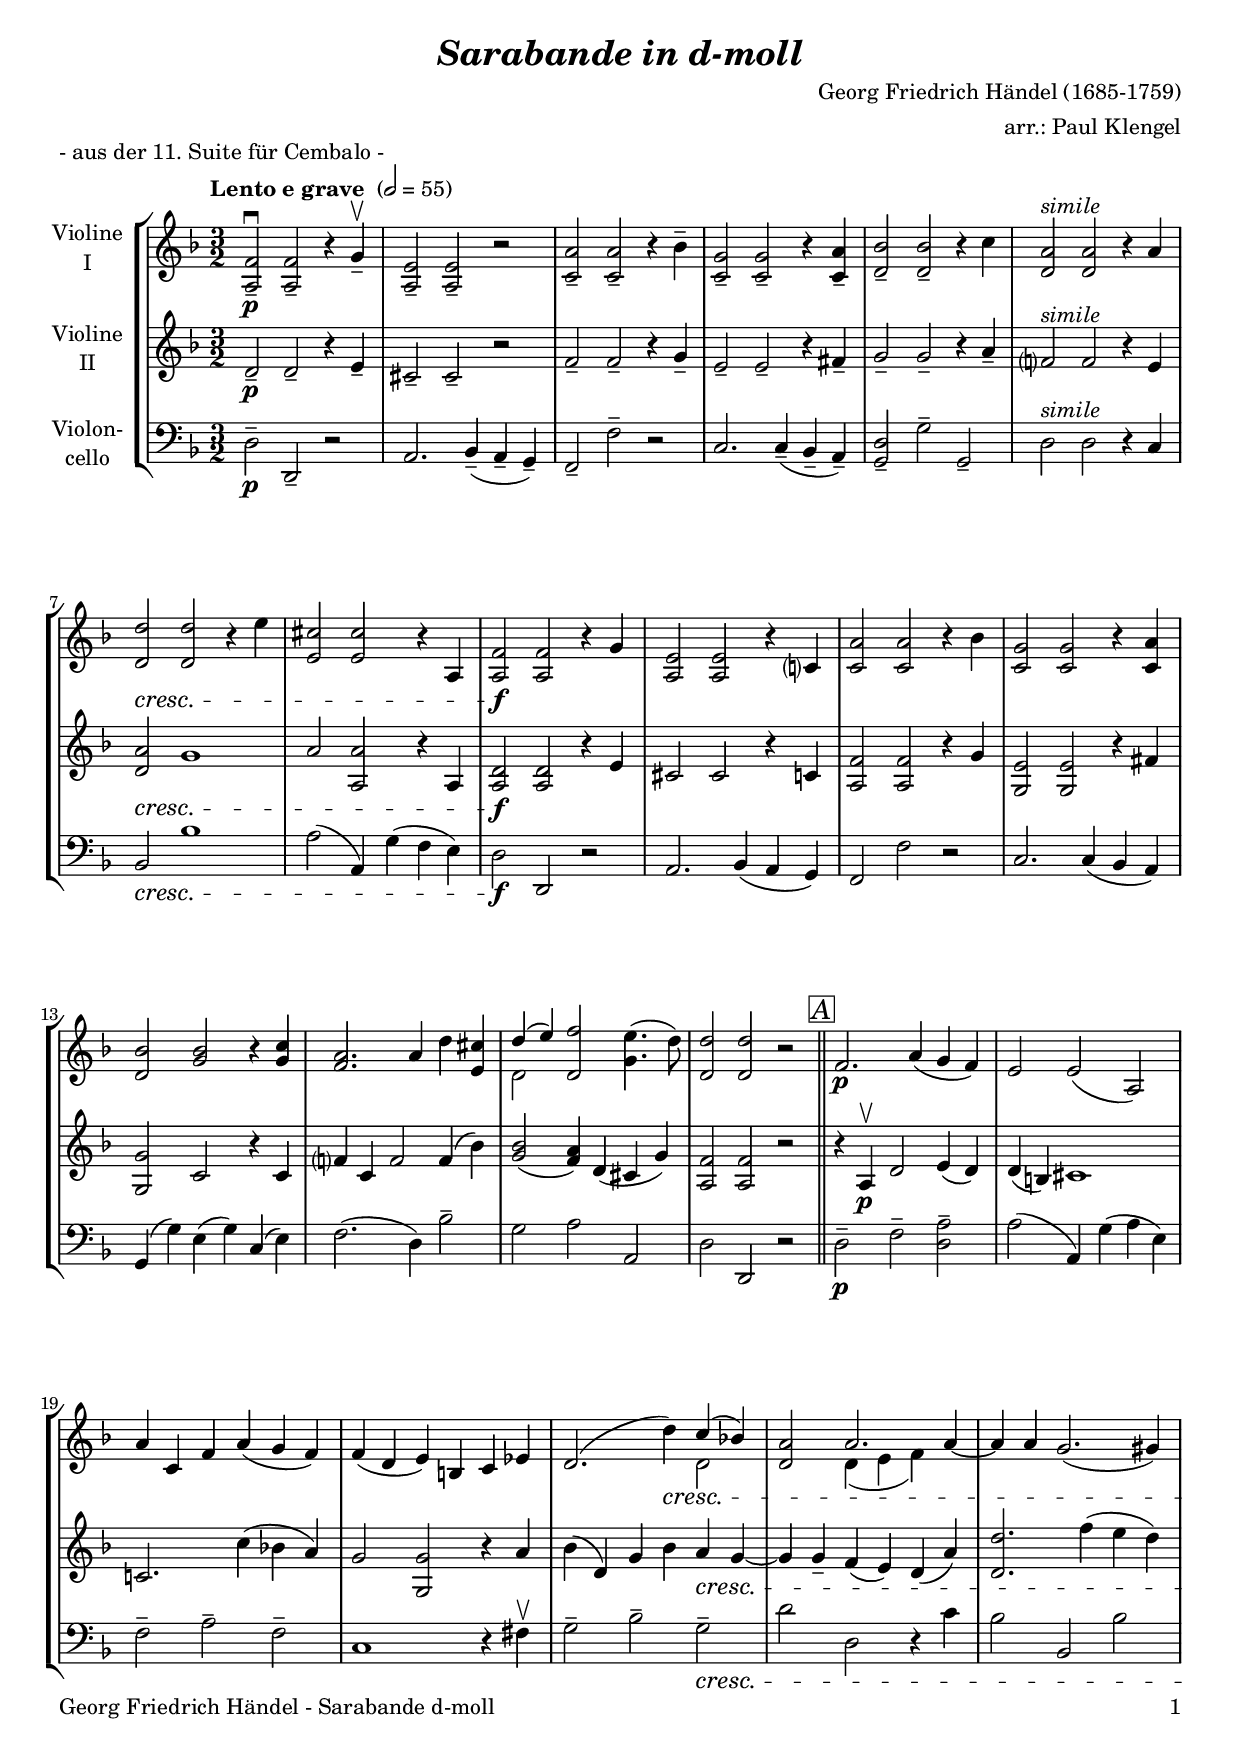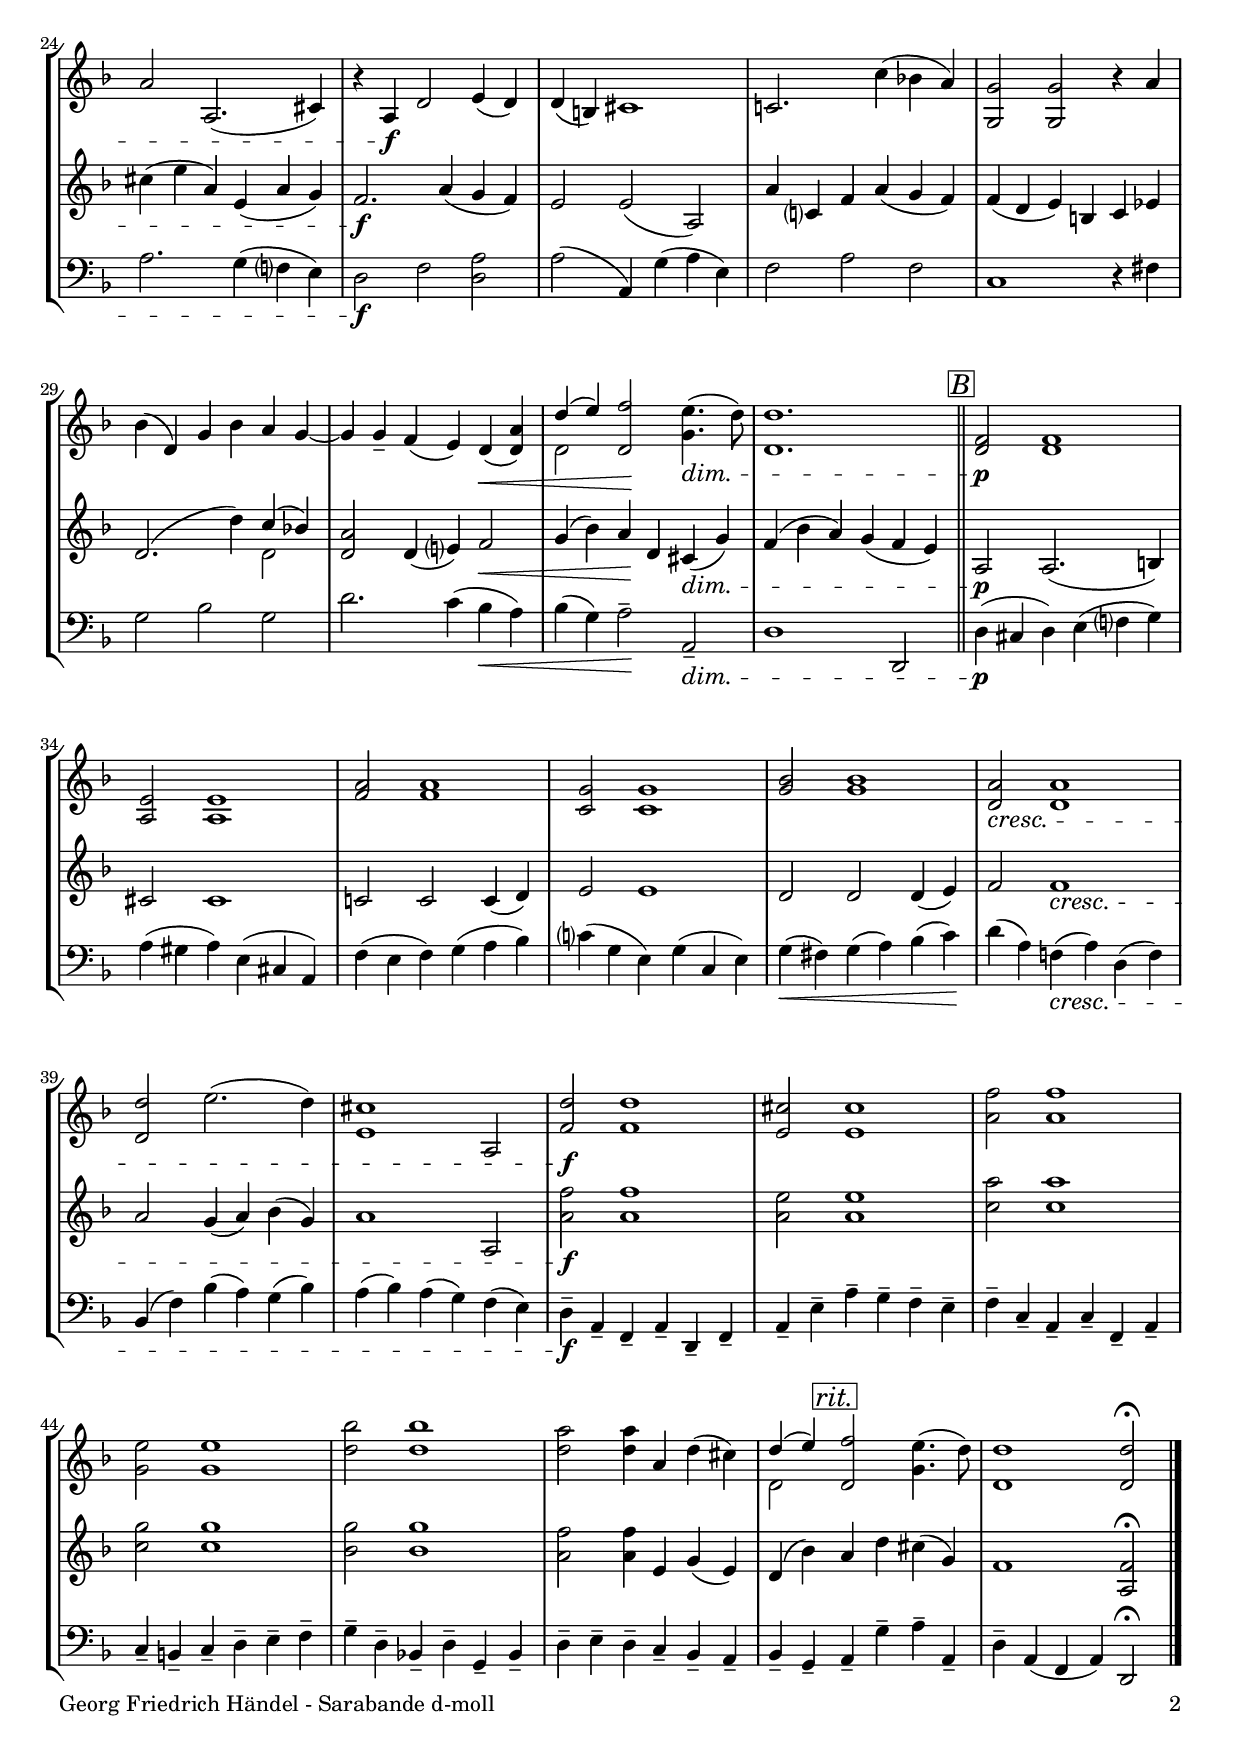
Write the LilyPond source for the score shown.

\version "2.20.2"
\include "deutsch.ly"

#(set-global-staff-size 19)

\header {
  title     = \markup \bold \italic "Sarabande in d-moll"
  composer  = "Georg Friedrich Händel (1685-1759)"
  arranger  = "arr.: Paul Klengel"
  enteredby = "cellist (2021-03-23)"
  piece     = "- aus der 11. Suite für Cembalo -"
}


voiceconsts = {
  \key d \minor
  \time 3/2
  \clef "treble"
%  \numericTimeSignature
  \compressEmptyMeasures
  % Set default beaming for all staves
%  \set Timing.beamExceptions = #'()
%  \set Timing.baseMoment     = #(ly:make-moment 1 4)
%  \set Timing.beatStructure  = #'(1 1 1)
  \tempo "Lento e grave " 2=55
}

micl = "clarinet"
mifl = "flute"
miob = "oboe"
mifh = "french horn"
misx = "tenor sax"
mist = "string ensemble 1"
mivl = "violin"
miba = "cello"

boxa = { \bar "||" \mark \markup \box \italic "A" }
boxb = { \bar "||" \mark \markup \box \italic "B" }
boxc = { \bar "||" \mark \markup \box \italic "C" }
boxd = { \bar "||" \mark \markup \box \italic "D" }

gcod = \mark \markup \musicglyph "scripts.coda"
gseg = \mark \markup \musicglyph "scripts.segno"
rit  = \mark \markup \box \italic "rit."
simi = \markup \italic "simile"
toco = \mark \markup { \lower #1 "al Coda " { \musicglyph #"scripts.coda"} }

va = \relative c' {
  \voiceconsts

  <a f'>2--\downbow\p <a f'>-- r4 g'--\upbow
  <a, e'>2-- <a e'>-- r
  <c a'>-- <c a'>-- r4 b'--
  <c, g'>2-- <c g'>-- r4 <c a'>--
  <d b'>2-- <d b'>-- r4 c'

  <d, a'>2^\simi <d a'> r4 a'
  <d, d'>2\cresc <d d'> r4 e'
  <e, cis'>2 <e cis'> r4 a,
  <a f'>2\f <a f'> r4 g'
  <a, e'>2 <a e'> r4 c?

  <c a'>2 <c a'> r4 b'
  <c, g'>2 <c g'> r4 <c a'>
  <d b'>2 <g b> r4 <g c>
  <f a>2. a4 d <e, cis'>
  << { d'( e) } \\ d,2 >> <d f'> <g e'>4.( d'8)
  <d, d'>2 <d d'> r \boxa

  f2.\p a4( g f)
  e2 e( a,)
  a'4 c, f a( g f)
  f( d e) h c es
  d2.( d'4)\cresc << { c( b!) } \\ d,2 >>

  <d a'> << a'2. \\ { d,4( e f) } >> a~
  a a g2.( gis4)
  a2 a,2.( cis4)
  r a\f d2 e4( d)
  d( h) cis1
  c!2. c'4( b! a)

  <g, g'>2 <g g'> r4 a'
  b( d,) g b a g~
  g g-- f( e) d(\< <d a'>)
  << { d'( e) } \\ d,2 >> <d f'>\! <g e'>4.(\dim d'8)
  <d, d'>1. \boxb

  <d f>2\p <d f>1
  <a e'>2 <a e'>1
  <f' a>2 <f a>1
  <c g'>2 <c g'>1
  <g' b>2 <g b>1
  <d a'>2\cresc <d a'>1
  <d d'>2 e'2.( d4)
  <e, cis'>1 a,2
  <f' d'>\f <f d'>1

  <e cis'>2 <e cis'>1
  <a f'>2 <a f'>1
  <g e'>2 <g e'>1
  <d' b'>2 <d b'>1
  <d a'>2 <d a'>4 a d( cis)
  << { d( e) } \\ d,2 >> \rit <d f'> <g e'>4.( d'8)
  <d, d'>1 <d d'>2\fermata \bar "|."
}

vb = \relative c' {
  \voiceconsts

  d2--\p d-- r4 e--
  cis2-- cis-- r
  f-- f-- r4 g--
  e2-- e-- r4 fis--
  g2-- g-- r4 a--

  f?2^\simi f r4 e
  <d a'>2\cresc g1
  a2 <a, a'> r4 a
  <a d>2\f <a d> r4 e'
  cis2 cis r4 c

  <a f'>2 <a f'> r4 g'
  <g, e'>2 <g e'> r4 fis'
  <g, g'>2 c2 r4 c
  f? c f2 f4( b)
  <g b>2( <f a>4) d( cis g')

  <a, f'>2 <a f'> r \boxa
  r4 a\upbow\p d2 e4( d)
  d( h) cis1
  c!2. c'4( b! a)
  g2 <g, g'> r4 a'

  b( d,) g b a\cresc g~
  g g-- f( e) d( a')
  <d, d'>2. f'4( e d)
  cis( e a,) e( a g)
  f2.\f a4( g f)

  e2 e( a,)
  a'4 c,? f a( g f)
  f( d e) h c es
  d2.( d'4) << { c( b!) } \\ d,2 >>
  <d a'> d4( e?) f2\<

  g4( b) a\! d, cis(\dim g')
  f( b a) g( f e) \boxb
  a,2\p a2.( h4)
  cis2 cis1
  c!2 c c4( d)

  e2 e1
  d2 d d4( e)
  f2 f1\cresc
  a2 g4( a) b( g)
  a1 a,2
  <a' f'>\f <a f'>1
  <a e'>2 <a e'>1

  <c a'>2 <c a'>1
  <c g'>2 <c g'>1
  <b g'>2 <b g'>1
  <a f'>2 <a f'>4 e g( e)
  d( b') \rit a d cis( g)
  f1 <a, f'>2\fermata \bar "|."
}

vc = \relative c {
  \voiceconsts
  \clef "bass"

  d2--\p d,-- r
  a'2. b4(-- a-- g)--
  f2-- f'-- r
  c2. c4(-- b-- a)--
  <g d'>2-- g'-- g,--

  d'^\simi d r4 c
  b2\cresc b'1
  a2( a,4) g'( f e)
  d2\f d, r
  a'2. b4( a g)
  f2 f' r

  c2. c4( b a)
  g( g') e( g) c,( e)
  f2.( d4) b'2--
  g a a,
  d d, r \boxa

  d'--\p f-- <d a'>--
  a'( a,4) g'( a e)
  f2-- a-- f--
  c1 r4 fis\upbow
  g2-- b-- g--\cresc
  d' d, r4 c'

  b2 b, b'
  a2. g4( f? e)
  d2\f f <d a'>
  a'( a,4) g'( a e)
  f2 a f
  c1 r4 fis

  g2 b g
  d'2. c4( b\< a)
  b( g) a2--\! a,--\dim
  d1 d,2 \boxb
  d'4(\p cis d) e( f? g)

  a( gis a) e( cis a)
  f'( e f) g( a b)
  c?( g e) g( c, e)
  g(\< fis) g( a) b( c)\!
  d( a) f!(\cresc a) d,( f)

  b,( f') b( a) g( b)
  a( b) a( g) f( e)
  d--\f a-- f-- a-- d,-- f--
  a-- e'-- a-- g-- f-- e--
  f-- c-- a-- c-- f,-- a--

  c-- h-- c-- d-- e-- f--
  g-- d-- b!-- d-- g,-- b--
  d-- e-- d-- c-- b-- a--
  b-- g-- \rit a-- g'-- a-- a,--
  d-- a( f a) d,2\fermata \bar "|."
}


music = \new StaffGroup <<
      \new Staff {
	\set Staff.midiInstrument = \mivl
	\set Staff.instrumentName = \markup \center-column { "Violine" "I" }
	\transpose d d { \va }
      }

      \new Staff {
	\set Staff.midiInstrument = \mivl
	\set Staff.instrumentName = \markup \center-column { "Violine" "II" }
	\transpose d d { \vb }
      }

      \new Staff {
	\set Staff.midiInstrument = \miba
	\set Staff.instrumentName = \markup \center-column { "Violon-" "cello" }
	\transpose d d { \vc }
      }
>>

\book {
   \paper {
    print-page-number = ##t
    print-first-page-number = ##t
    ragged-last-bottom = ##f
    oddHeaderMarkup = \markup \null
    evenHeaderMarkup = \markup \null
    oddFooterMarkup = \markup {
      \fill-line {
        \on-the-fly #print-page-number-check-first
        "Georg Friedrich Händel - Sarabande d-moll" \fromproperty #'page:page-number-string
      }
    }
    evenFooterMarkup = \oddFooterMarkup
  } \score {
    \music
    \layout {}
  }

  \score {
    \unfoldRepeats \music

    \midi {
      \context {
        \Score
      }
    }
  }
}